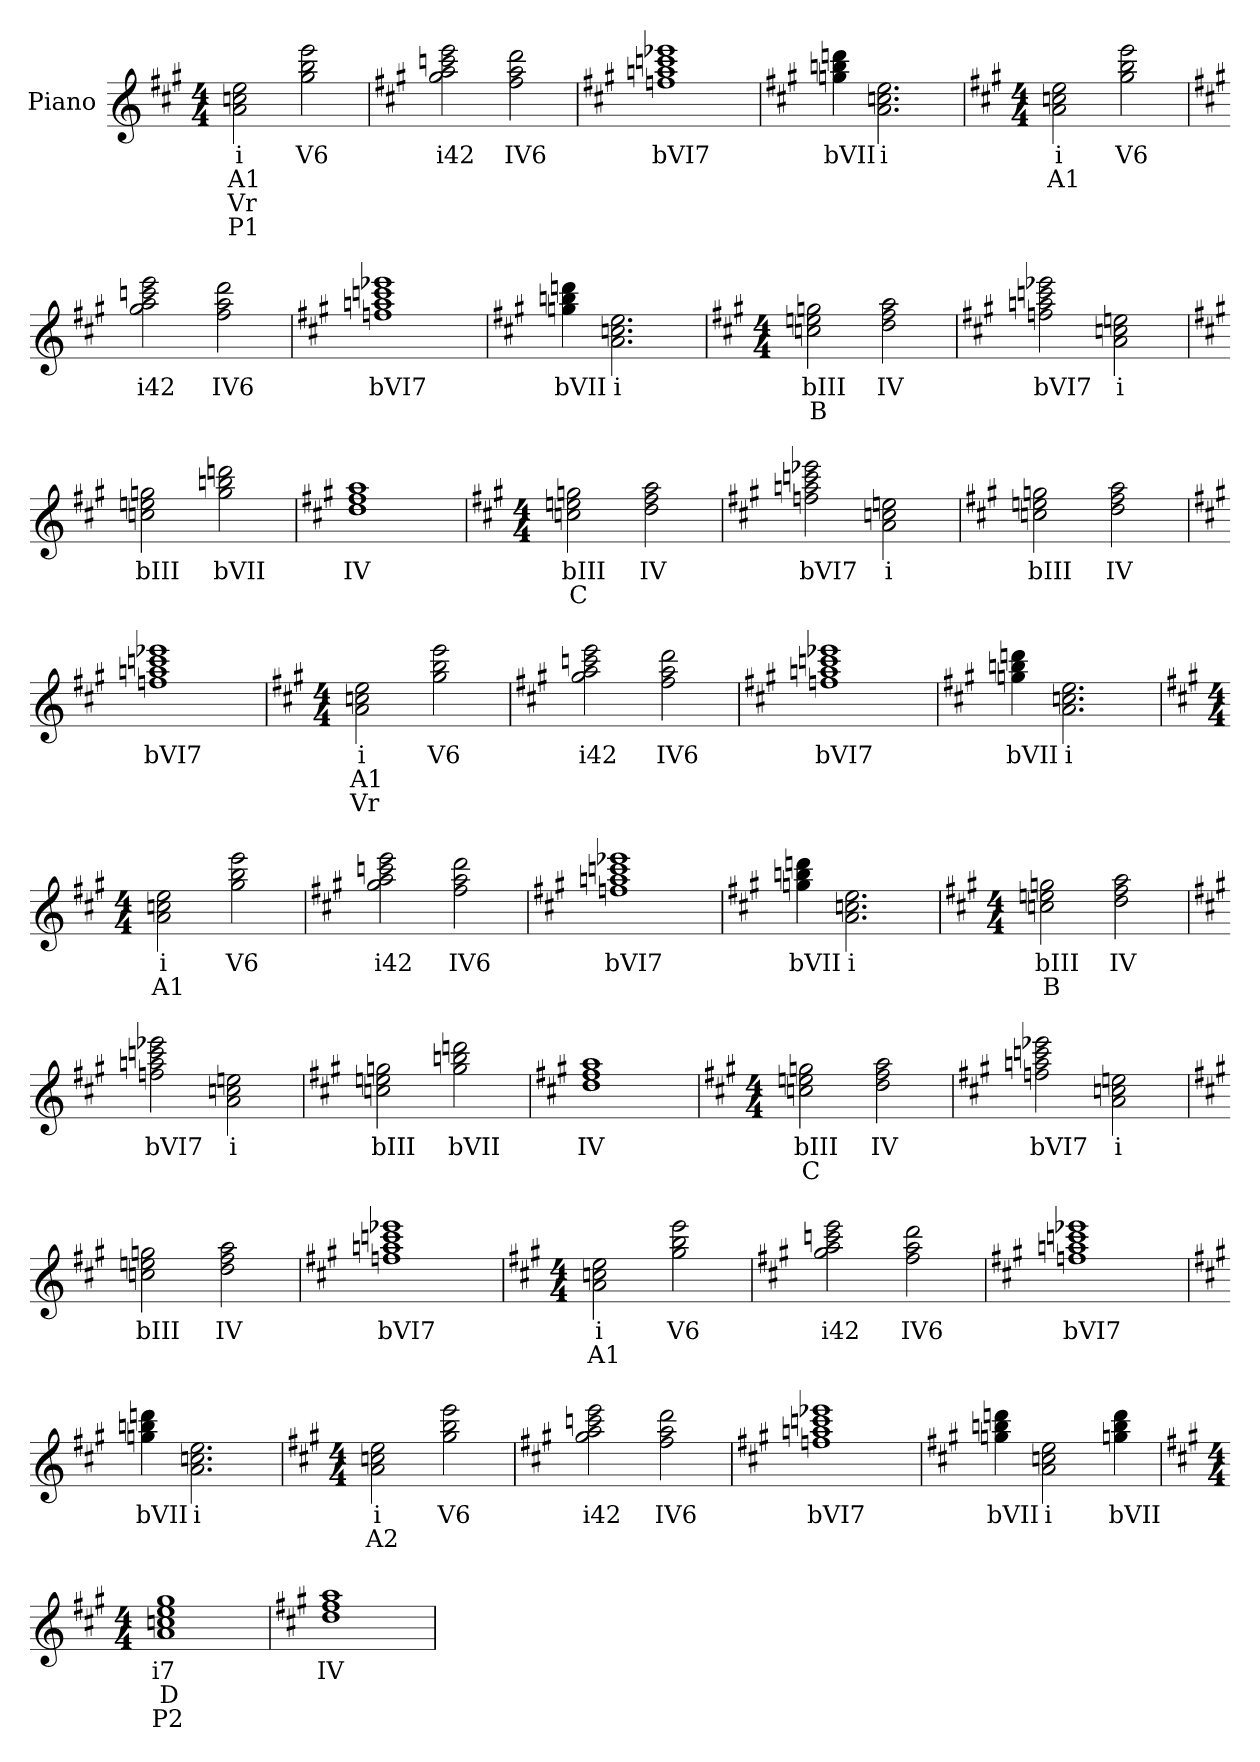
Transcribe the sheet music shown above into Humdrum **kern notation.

**kern	**text	**text	**text	**text
*part1	*part1	*part1	*part1	*part1
*staff1	*staff1	*staff1	*staff1	*staff1
*I"Piano	*	*	*	*
*I'Pno	*	*	*	*
*k[f#c#g#]	*	*	*	*
*A:	*	*	*	*
*M4/4	*	*	*	*
=	=	=	=	=
2a 2ccn 2ee	i	A1	Vr	P1
2gg# 2bb 2eee	V6	.	.	.
=	=	=	=	=
*k[f#c#g#]	*	*	*	*
*A:	*	*	*	*
2gg# 2aa 2cccn 2eee	i42	.	.	.
2ff# 2aa 2ddd	IV6	.	.	.
=	=	=	=	=
*k[f#c#g#]	*	*	*	*
*A:	*	*	*	*
1ffn 1aan 1cccn 1eee-X	bVI7	.	.	.
=	=	=	=	=
*k[f#c#g#]	*	*	*	*
*A:	*	*	*	*
4ggn 4bbn 4dddn	bVII	.	.	.
2.a 2.ccn 2.ee	i	.	.	.
=	=	=	=	=
*k[f#c#g#]	*	*	*	*
*A:	*	*	*	*
*M4/4	*	*	*	*
2a 2ccn 2ee	i	A1	.	.
2gg# 2bb 2eee	V6	.	.	.
=	=	=	=	=
*k[f#c#g#]	*	*	*	*
*A:	*	*	*	*
2gg# 2aa 2cccn 2eee	i42	.	.	.
2ff# 2aa 2ddd	IV6	.	.	.
=	=	=	=	=
*k[f#c#g#]	*	*	*	*
*A:	*	*	*	*
1ffn 1aan 1cccn 1eee-X	bVI7	.	.	.
=	=	=	=	=
*k[f#c#g#]	*	*	*	*
*A:	*	*	*	*
4ggn 4bbn 4dddn	bVII	.	.	.
2.a 2.ccn 2.ee	i	.	.	.
=	=	=	=	=
*k[f#c#g#]	*	*	*	*
*A:	*	*	*	*
*M4/4	*	*	*	*
2ccn 2een 2ggn	bIII	B	.	.
2dd 2ff# 2aa	IV	.	.	.
=	=	=	=	=
*k[f#c#g#]	*	*	*	*
*A:	*	*	*	*
2ffn 2aan 2cccn 2eee-X	bVI7	.	.	.
2a 2ccn 2een	i	.	.	.
=	=	=	=	=
*k[f#c#g#]	*	*	*	*
*A:	*	*	*	*
2ccn 2een 2ggn	bIII	.	.	.
2gg 2bbn 2dddn	bVII	.	.	.
=	=	=	=	=
*k[f#c#g#]	*	*	*	*
*A:	*	*	*	*
1dd 1ff# 1aa	IV	.	.	.
=	=	=	=	=
*k[f#c#g#]	*	*	*	*
*A:	*	*	*	*
*M4/4	*	*	*	*
2ccn 2een 2ggn	bIII	C	.	.
2dd 2ff# 2aa	IV	.	.	.
=	=	=	=	=
*k[f#c#g#]	*	*	*	*
*A:	*	*	*	*
2ffn 2aan 2cccn 2eee-X	bVI7	.	.	.
2a 2ccn 2een	i	.	.	.
=	=	=	=	=
*k[f#c#g#]	*	*	*	*
*A:	*	*	*	*
2ccn 2een 2ggn	bIII	.	.	.
2dd 2ff# 2aa	IV	.	.	.
=	=	=	=	=
*k[f#c#g#]	*	*	*	*
*A:	*	*	*	*
1ffn 1aan 1cccn 1eee-X	bVI7	.	.	.
=	=	=	=	=
*k[f#c#g#]	*	*	*	*
*A:	*	*	*	*
*M4/4	*	*	*	*
2a 2ccn 2ee	i	A1	Vr	.
2gg# 2bb 2eee	V6	.	.	.
=	=	=	=	=
*k[f#c#g#]	*	*	*	*
*A:	*	*	*	*
2gg# 2aa 2cccn 2eee	i42	.	.	.
2ff# 2aa 2ddd	IV6	.	.	.
=	=	=	=	=
*k[f#c#g#]	*	*	*	*
*A:	*	*	*	*
1ffn 1aan 1cccn 1eee-X	bVI7	.	.	.
=	=	=	=	=
*k[f#c#g#]	*	*	*	*
*A:	*	*	*	*
4ggn 4bbn 4dddn	bVII	.	.	.
2.a 2.ccn 2.ee	i	.	.	.
=	=	=	=	=
*k[f#c#g#]	*	*	*	*
*A:	*	*	*	*
*M4/4	*	*	*	*
2a 2ccn 2ee	i	A1	.	.
2gg# 2bb 2eee	V6	.	.	.
=	=	=	=	=
*k[f#c#g#]	*	*	*	*
*A:	*	*	*	*
2gg# 2aa 2cccn 2eee	i42	.	.	.
2ff# 2aa 2ddd	IV6	.	.	.
=	=	=	=	=
*k[f#c#g#]	*	*	*	*
*A:	*	*	*	*
1ffn 1aan 1cccn 1eee-X	bVI7	.	.	.
=	=	=	=	=
*k[f#c#g#]	*	*	*	*
*A:	*	*	*	*
4ggn 4bbn 4dddn	bVII	.	.	.
2.a 2.ccn 2.ee	i	.	.	.
=	=	=	=	=
*k[f#c#g#]	*	*	*	*
*A:	*	*	*	*
*M4/4	*	*	*	*
2ccn 2een 2ggn	bIII	B	.	.
2dd 2ff# 2aa	IV	.	.	.
=	=	=	=	=
*k[f#c#g#]	*	*	*	*
*A:	*	*	*	*
2ffn 2aan 2cccn 2eee-X	bVI7	.	.	.
2a 2ccn 2een	i	.	.	.
=	=	=	=	=
*k[f#c#g#]	*	*	*	*
*A:	*	*	*	*
2ccn 2een 2ggn	bIII	.	.	.
2gg 2bbn 2dddn	bVII	.	.	.
=	=	=	=	=
*k[f#c#g#]	*	*	*	*
*A:	*	*	*	*
1dd 1ff# 1aa	IV	.	.	.
=	=	=	=	=
*k[f#c#g#]	*	*	*	*
*A:	*	*	*	*
*M4/4	*	*	*	*
2ccn 2een 2ggn	bIII	C	.	.
2dd 2ff# 2aa	IV	.	.	.
=	=	=	=	=
*k[f#c#g#]	*	*	*	*
*A:	*	*	*	*
2ffn 2aan 2cccn 2eee-X	bVI7	.	.	.
2a 2ccn 2een	i	.	.	.
=	=	=	=	=
*k[f#c#g#]	*	*	*	*
*A:	*	*	*	*
2ccn 2een 2ggn	bIII	.	.	.
2dd 2ff# 2aa	IV	.	.	.
=	=	=	=	=
*k[f#c#g#]	*	*	*	*
*A:	*	*	*	*
1ffn 1aan 1cccn 1eee-X	bVI7	.	.	.
=	=	=	=	=
*k[f#c#g#]	*	*	*	*
*A:	*	*	*	*
*M4/4	*	*	*	*
2a 2ccn 2ee	i	A1	.	.
2gg# 2bb 2eee	V6	.	.	.
=	=	=	=	=
*k[f#c#g#]	*	*	*	*
*A:	*	*	*	*
2gg# 2aa 2cccn 2eee	i42	.	.	.
2ff# 2aa 2ddd	IV6	.	.	.
=	=	=	=	=
*k[f#c#g#]	*	*	*	*
*A:	*	*	*	*
1ffn 1aan 1cccn 1eee-X	bVI7	.	.	.
=	=	=	=	=
*k[f#c#g#]	*	*	*	*
*A:	*	*	*	*
4ggn 4bbn 4dddn	bVII	.	.	.
2.a 2.ccn 2.ee	i	.	.	.
=	=	=	=	=
*k[f#c#g#]	*	*	*	*
*A:	*	*	*	*
*M4/4	*	*	*	*
2a 2ccn 2ee	i	A2	.	.
2gg# 2bb 2eee	V6	.	.	.
=	=	=	=	=
*k[f#c#g#]	*	*	*	*
*A:	*	*	*	*
2gg# 2aa 2cccn 2eee	i42	.	.	.
2ff# 2aa 2ddd	IV6	.	.	.
=	=	=	=	=
*k[f#c#g#]	*	*	*	*
*A:	*	*	*	*
1ffn 1aan 1cccn 1eee-X	bVI7	.	.	.
=	=	=	=	=
*k[f#c#g#]	*	*	*	*
*A:	*	*	*	*
4ggn 4bbn 4dddn	bVII	.	.	.
2a 2ccn 2ee	i	.	.	.
4ggn 4bb 4ddd	bVII	.	.	.
=	=	=	=	=
*k[f#c#g#]	*	*	*	*
*A:	*	*	*	*
*M4/4	*	*	*	*
1a 1ccn 1ee 1gg#	i7	D	P2	.
=	=	=	=	=
*k[f#c#g#]	*	*	*	*
*A:	*	*	*	*
1dd 1ff# 1aa	IV	.	.	.
=	=	=	=	=
*-	*-	*-	*-	*-
